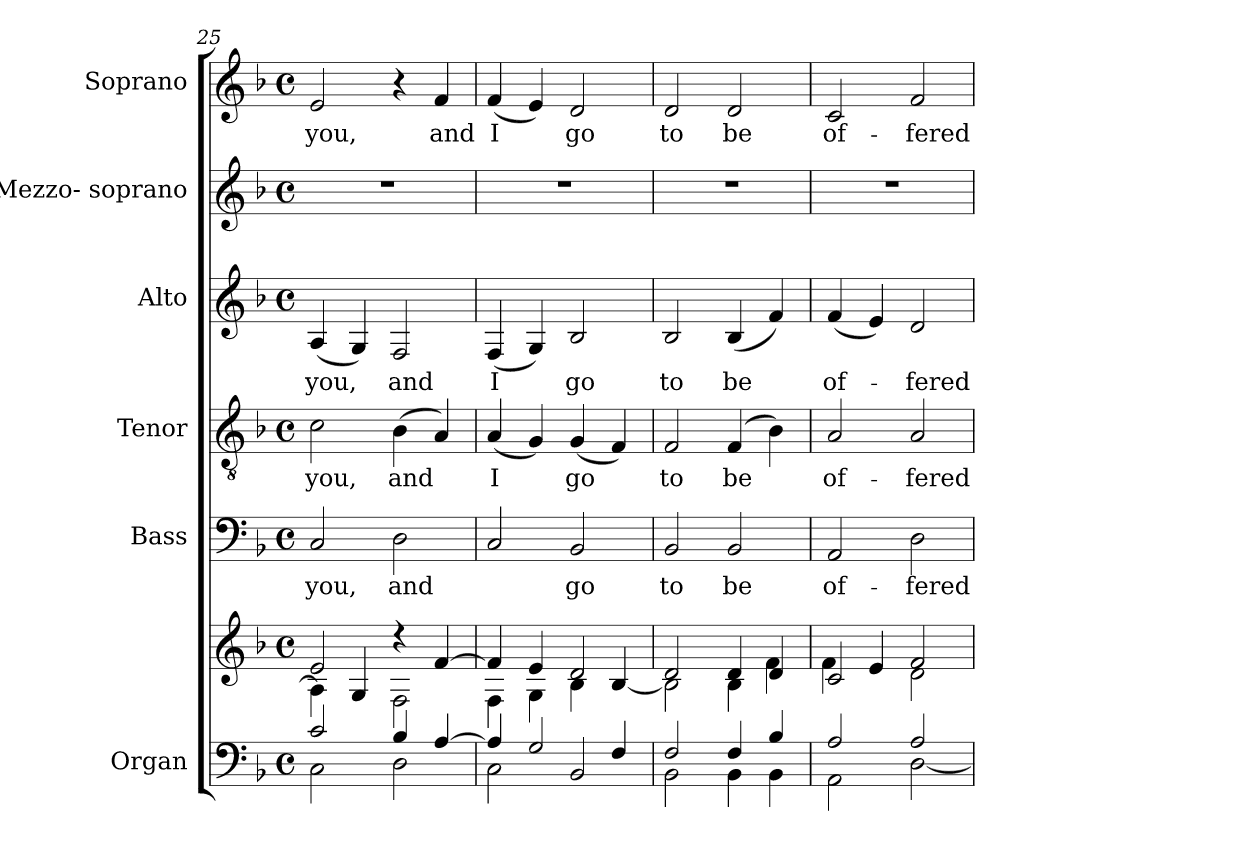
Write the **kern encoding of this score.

**kern	**kern	**kern	**text	**kern	**text	**kern	**text	**kern	**kern	**text
*part6	*part6	*part5	*part5	*part4	*part4	*part3	*part3	*part2	*part1	*part1
*staff7	*staff6	*staff5	*staff5	*staff4	*staff4	*staff3	*staff3	*staff2	*staff1	*staff1
*I"Organ	*	*I"Bass	*	*I"Tenor	*	*I"Alto	*	*I"Mezzo- soprano	*I"Soprano	*
*I'Org.	*	*I'B	*	*I'T.	*	*I'A	*	*I'M-S.	*I'S	*
*clefF4	*clefG2	*clefF4	*	*clefGv2	*	*clefG2	*	*clefG2	*clefG2	*
*	*	*	*	*ITrd7c12	*	*	*	*	*	*
*k[b-]	*k[b-]	*k[b-]	*	*k[b-]	*	*k[b-]	*	*k[b-]	*k[b-]	*
*F:	*F:	*F:	*	*F:	*	*F:	*	*F:	*F:	*
*M4/4	*M4/4	*M4/4	*	*M4/4	*	*M4/4	*	*M4/4	*M4/4	*
*met(c)	*met(c)	*met(c)	*	*met(c)	*	*met(c)	*	*met(c)	*met(c)	*
=25	=25	=25	=25	=25	=25	=25	=25	=25	=25	=25
*^	*^	*	*	*	*	*	*	*	*	*
!	!	!	!	!	!LO:LY:b:color=#000000	!	!	!	!	!	!	!
!	!	!	!	!	!	!	!LO:LY:b:color=#000000	!	!	!	!	!
!	!	!	!	!	!	!	!	!	!LO:LY:b:color=#000000	!	!	!
!	!	!	!	!	!	!	!	!	!	!	!	!LO:LY:b:color=#000000
2ci/	2Ci\	2ei/	4Ai\]	2Ci/	you,	2Ci\	you,	(4Ai/	you,	1r	2ei/	you,
.	.	.	4Gi/	.	.	.	.	4Gi/)	.	.	.	.
!	!	!	!	!	!LO:LY:b:color=#000000	!	!	!	!	!	!	!
!	!	!	!	!	!	!	!LO:LY:b:color=#000000	!	!	!	!	!
!	!	!	!	!	!	!	!	!	!LO:LY:b:color=#000000	!	!	!
4B-i/	2Di\	4r	2Fi\	2Di\	and	(4BB-i\	and	2Fi/	and	.	4r	.
!	!	!	!	!	!	!	!	!	!	!	!	!LO:LY:b:color=#000000
[4Ai/	.	[4fi/	.	.	.	4AAi/)	.	.	.	.	4fi/	and
=26	=26	=26	=26	=26	=26	=26	=26	=26	=26	=26	=26	=26
!	!	!	!	!	!	!	!LO:LY:b:color=#000000	!	!	!	!	!
!	!	!	!	!	!	!	!	!	!LO:LY:b:color=#000000	!	!	!
!	!	!	!	!	!	!	!	!	!	!	!	!LO:LY:b:color=#000000
4Ai/]	2Ci\	4fi/]	4Fi\	2Ci/	.	(4AAi/	I	(4Fi/	I	1r	(4fi/	I
2Gi/	.	4ei/	4Gi\	.	.	4GGi/)	.	4Gi/)	.	.	4ei/)	.
!	!	!	!	!	!LO:LY:b:color=#000000	!	!	!	!	!	!	!
!	!	!	!	!	!	!	!LO:LY:b:color=#000000	!	!	!	!	!
!	!	!	!	!	!	!	!	!	!LO:LY:b:color=#000000	!	!	!
!	!	!	!	!	!	!	!	!	!	!	!	!LO:LY:b:color=#000000
.	2BB-i/	2di/	4B-i\	2BB-i/	go	(4GGi/	go	2B-i/	go	.	2di/	go
4Fi/	.	.	[4B-i/	.	.	4FFi/)	.	.	.	.	.	.
!!LO:PB:g=z
=27	=27	=27	=27	=27	=27	=27	=27	=27	=27	=27	=27	=27
!	!	!	!	!	!LO:LY:b:color=#000000	!	!	!	!	!	!	!
!	!	!	!	!	!	!	!LO:LY:b:color=#000000	!	!	!	!	!
!	!	!	!	!	!	!	!	!	!LO:LY:b:color=#000000	!	!	!
!	!	!	!	!	!	!	!	!	!	!	!	!LO:LY:b:color=#000000
2Fi/	2BB-i\	2di/	2B-i\]	2BB-i/	to	2FFi/	to	2B-i/	to	1r	2di/	to
!	!	!	!	!	!LO:LY:b:color=#000000	!	!	!	!	!	!	!
!	!	!	!	!	!	!	!LO:LY:b:color=#000000	!	!	!	!	!
!	!	!	!	!	!	!	!	!	!LO:LY:b:color=#000000	!	!	!
!	!	!	!	!	!	!	!	!	!	!	!	!LO:LY:b:color=#000000
4Fi/	4BB-i\	4di/	4B-i\	2BB-i/	be	(4FFi/	be	(4B-i/	be	.	2di/	be
4B-i/	4BB-i\	4di/	4fi\	.	.	4BB-i\)	.	4fi/)	.	.	.	.
=28	=28	=28	=28	=28	=28	=28	=28	=28	=28	=28	=28	=28
!	!	!	!	!	!LO:LY:b:color=#000000	!	!	!	!	!	!	!
!	!	!	!	!	!	!	!LO:LY:b:color=#000000	!	!	!	!	!
!	!	!	!	!	!	!	!	!	!LO:LY:b:color=#000000	!	!	!
!	!	!	!	!	!	!	!	!	!	!	!	!LO:LY:b:color=#000000
2Ai/	2AAi\	2ci/	4fi\	2AAi/	of-	2AAi/	of-	(4fi/	of-	1r	2ci/	of-
.	.	.	4ei/	.	.	.	.	4ei/)	.	.	.	.
!	!	!	!	!	!LO:LY:b:color=#000000	!	!	!	!	!	!	!
!	!	!	!	!	!	!	!LO:LY:b:color=#000000	!	!	!	!	!
!	!	!	!	!	!	!	!	!	!LO:LY:b:color=#000000	!	!	!
!	!	!	!	!	!	!	!	!	!	!	!	!LO:LY:b:color=#000000
2Ai/	[2Di\	2fi/	2di\	2Di\	-fered	2AAi/	-fered	2di/	-fered	.	2fi/	-fered
*v	*v	*	*	*	*	*	*	*	*	*	*	*
*	*v	*v	*	*	*	*	*	*	*	*	*
=	=	=	=	=	=	=	=	=	=	=
*-	*-	*-	*-	*-	*-	*-	*-	*-	*-	*-
